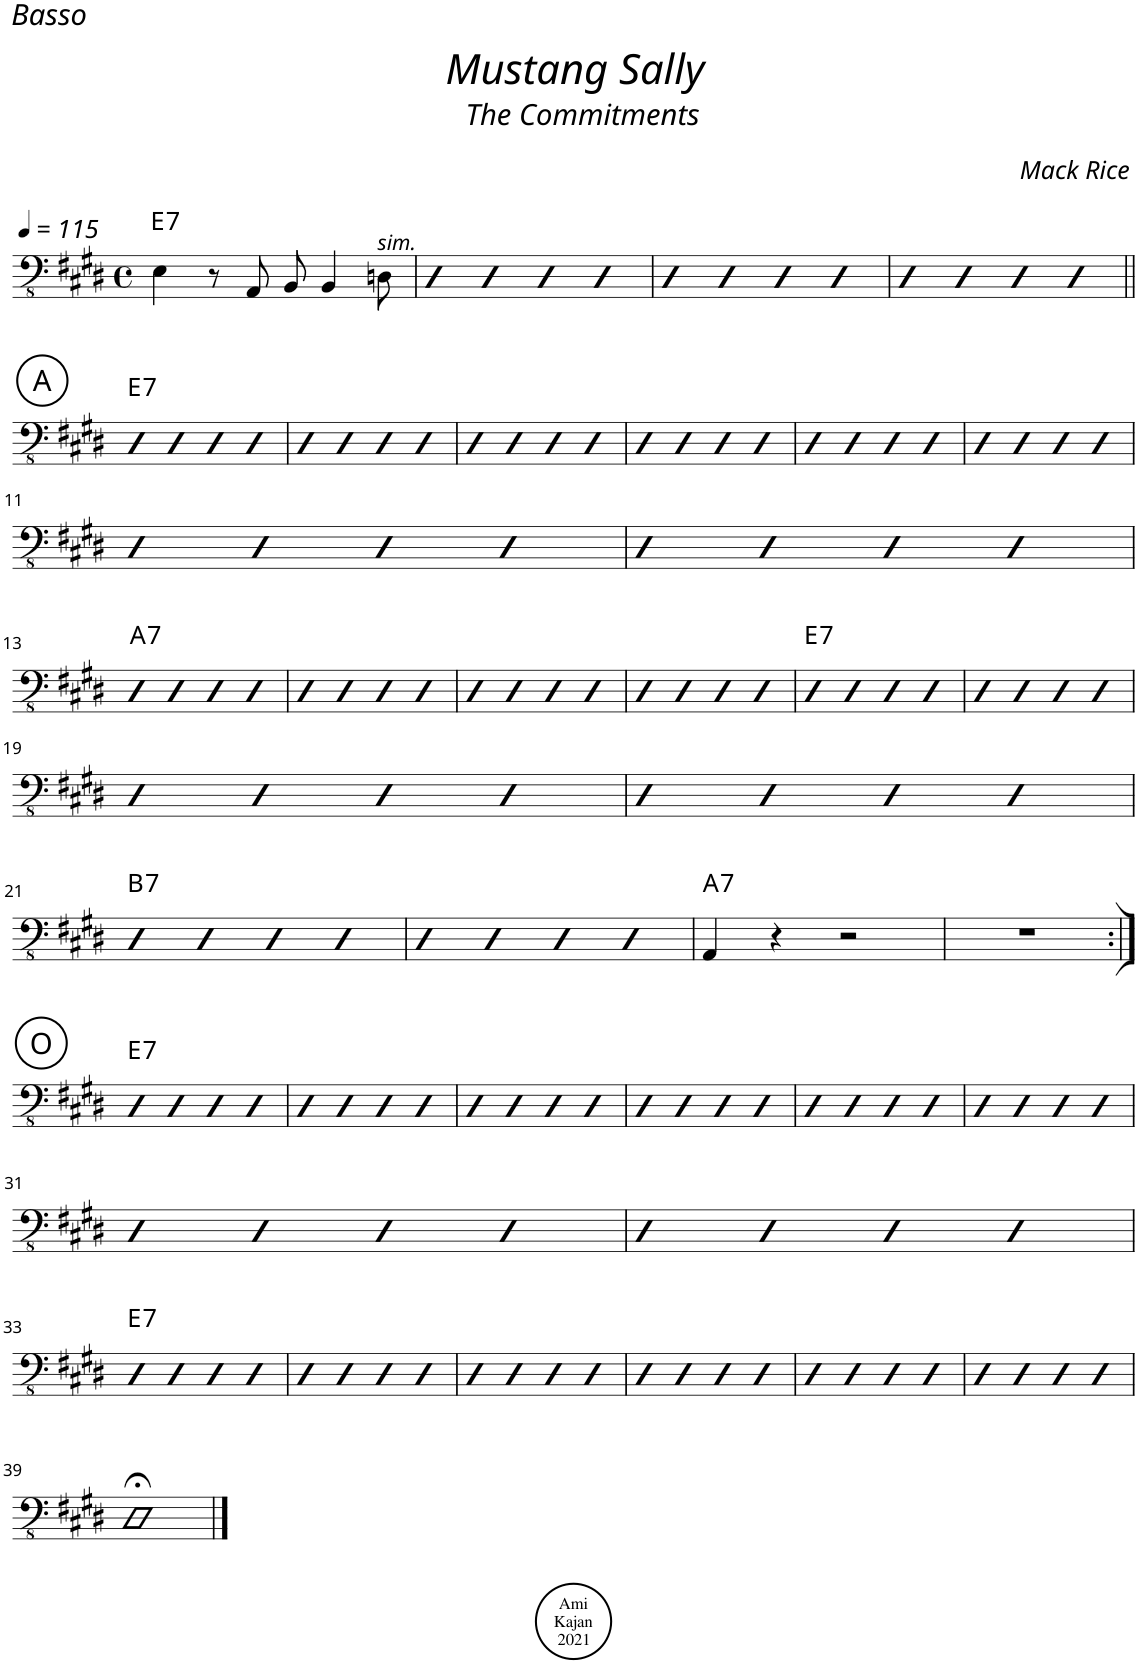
**kern	**harte
*part1	*part1
*staff1	*
*I"Acoustic Bass	*
*I'Bass	*
*clefFv4	*
*k[f#c#g#d#]	*
*M4/4	*
*met(c)	*
*MM115	*
=1	=1
!	!LO:H:kt=7
4EE\	E:7
8r	.
8AAA/	.
8BBB/	.
4BBB/	.
!LO:TX:a:i:t=sim.	!
8DDn\	.
=2	=2
4DD#	.
4DD#	.
4DD#	.
4DD#	.
=3	=3
4DD#	.
4DD#	.
4DD#	.
4DD#	.
=4	=4
4DD#	.
4DD#	.
4DD#	.
4DD#	.
!!LO:LB:g=z
!!LO:REH:place=s1:a:cj:enc=circle:fs=14:t=A
=5||	=5||
!	!LO:H:kt=7
4DD#	E:7
4DD#	.
4DD#	.
4DD#	.
=6	=6
4DD#	.
4DD#	.
4DD#	.
4DD#	.
=7	=7
4DD#	.
4DD#	.
4DD#	.
4DD#	.
=8	=8
4DD#	.
4DD#	.
4DD#	.
4DD#	.
=9	=9
4DD#	.
4DD#	.
4DD#	.
4DD#	.
=10	=10
4DD#	.
4DD#	.
4DD#	.
4DD#	.
!!LO:LB:g=z
=11	=11
4DD#	.
4DD#	.
4DD#	.
4DD#	.
=12	=12
4DD#	.
4DD#	.
4DD#	.
4DD#	.
!!LO:LB:g=z
=13	=13
!	!LO:H:kt=7
4DD#	A:7
4DD#	.
4DD#	.
4DD#	.
=14	=14
4DD#	.
4DD#	.
4DD#	.
4DD#	.
=15	=15
4DD#	.
4DD#	.
4DD#	.
4DD#	.
=16	=16
4DD#	.
4DD#	.
4DD#	.
4DD#	.
=17	=17
!	!LO:H:kt=7
4DD#	E:7
4DD#	.
4DD#	.
4DD#	.
=18	=18
4DD#	.
4DD#	.
4DD#	.
4DD#	.
!!LO:LB:g=z
=19	=19
4DD#	.
4DD#	.
4DD#	.
4DD#	.
=20	=20
4DD#	.
4DD#	.
4DD#	.
4DD#	.
!!LO:LB:g=z
=21	=21
!	!LO:H:kt=7
4DD#	B:7
4DD#	.
4DD#	.
4DD#	.
=22	=22
4DD#	.
4DD#	.
4DD#	.
4DD#	.
=23	=23
!	!LO:H:kt=7
4AAA/	A:7
4r	.
2r	.
=24	=24
1r	.
!!LO:LB:g=z
!!LO:REH:place=s1:a:cj:enc=circle:fs=14:t=O
=25:|!	=25:|!
!	!LO:H:kt=7
4DD#	E:7
4DD#	.
4DD#	.
4DD#	.
=26	=26
4DD#	.
4DD#	.
4DD#	.
4DD#	.
=27	=27
4DD#	.
4DD#	.
4DD#	.
4DD#	.
=28	=28
4DD#	.
4DD#	.
4DD#	.
4DD#	.
=29	=29
4DD#	.
4DD#	.
4DD#	.
4DD#	.
=30	=30
4DD#	.
4DD#	.
4DD#	.
4DD#	.
!!LO:LB:g=z
=31	=31
4DD#	.
4DD#	.
4DD#	.
4DD#	.
=32	=32
4DD#	.
4DD#	.
4DD#	.
4DD#	.
!!LO:LB:g=z
=33	=33
!	!LO:H:kt=7
4DD#	E:7
4DD#	.
4DD#	.
4DD#	.
=34	=34
4DD#	.
4DD#	.
4DD#	.
4DD#	.
=35	=35
4DD#	.
4DD#	.
4DD#	.
4DD#	.
=36	=36
4DD#	.
4DD#	.
4DD#	.
4DD#	.
=37	=37
4DD#	.
4DD#	.
4DD#	.
4DD#	.
=38	=38
4DD#	.
4DD#	.
4DD#	.
4DD#	.
!!LO:LB:g=z
=39	=39
1DD#;<	.
==	==
*-	*-
